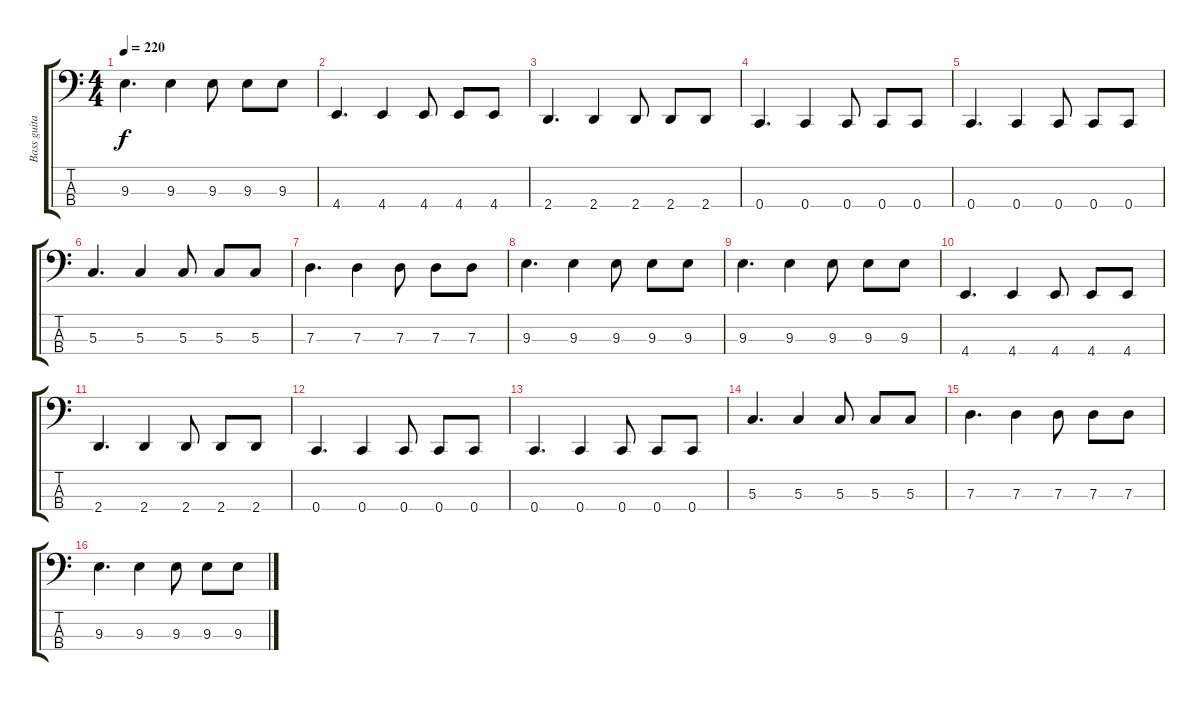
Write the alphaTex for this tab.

\track ("Bass guitar" "Bass guita") {instrument electricbassfinger}
\staff {score tabs}
\tuning (F2 C2 G1 C1) {hide}
\ts (4 4)
\tempo 220
\clef f4
\ks c
9.3.4{d dy f} 9.3.4 9.3.8 9.3.8 9.3.8 |
4.4.4{d} 4.4.4 4.4.8 4.4.8 4.4.8 |
2.4.4{d} 2.4.4 2.4.8 2.4.8 2.4.8 |
0.4.4{d} 0.4.4 0.4.8 0.4.8 0.4.8 |
0.4.4{d} 0.4.4 0.4.8 0.4.8 0.4.8 |
5.3.4{d} 5.3.4 5.3.8 5.3.8 5.3.8 |
7.3.4{d} 7.3.4 7.3.8 7.3.8 7.3.8 |
9.3.4{d} 9.3.4 9.3.8 9.3.8 9.3.8 |
9.3.4{d} 9.3.4 9.3.8 9.3.8 9.3.8 |
4.4.4{d} 4.4.4 4.4.8 4.4.8 4.4.8 |
2.4.4{d} 2.4.4 2.4.8 2.4.8 2.4.8 |
0.4.4{d} 0.4.4 0.4.8 0.4.8 0.4.8 |
0.4.4{d} 0.4.4 0.4.8 0.4.8 0.4.8 |
5.3.4{d} 5.3.4 5.3.8 5.3.8 5.3.8 |
7.3.4{d} 7.3.4 7.3.8 7.3.8 7.3.8 |
9.3.4{d} 9.3.4 9.3.8 9.3.8 9.3.8
